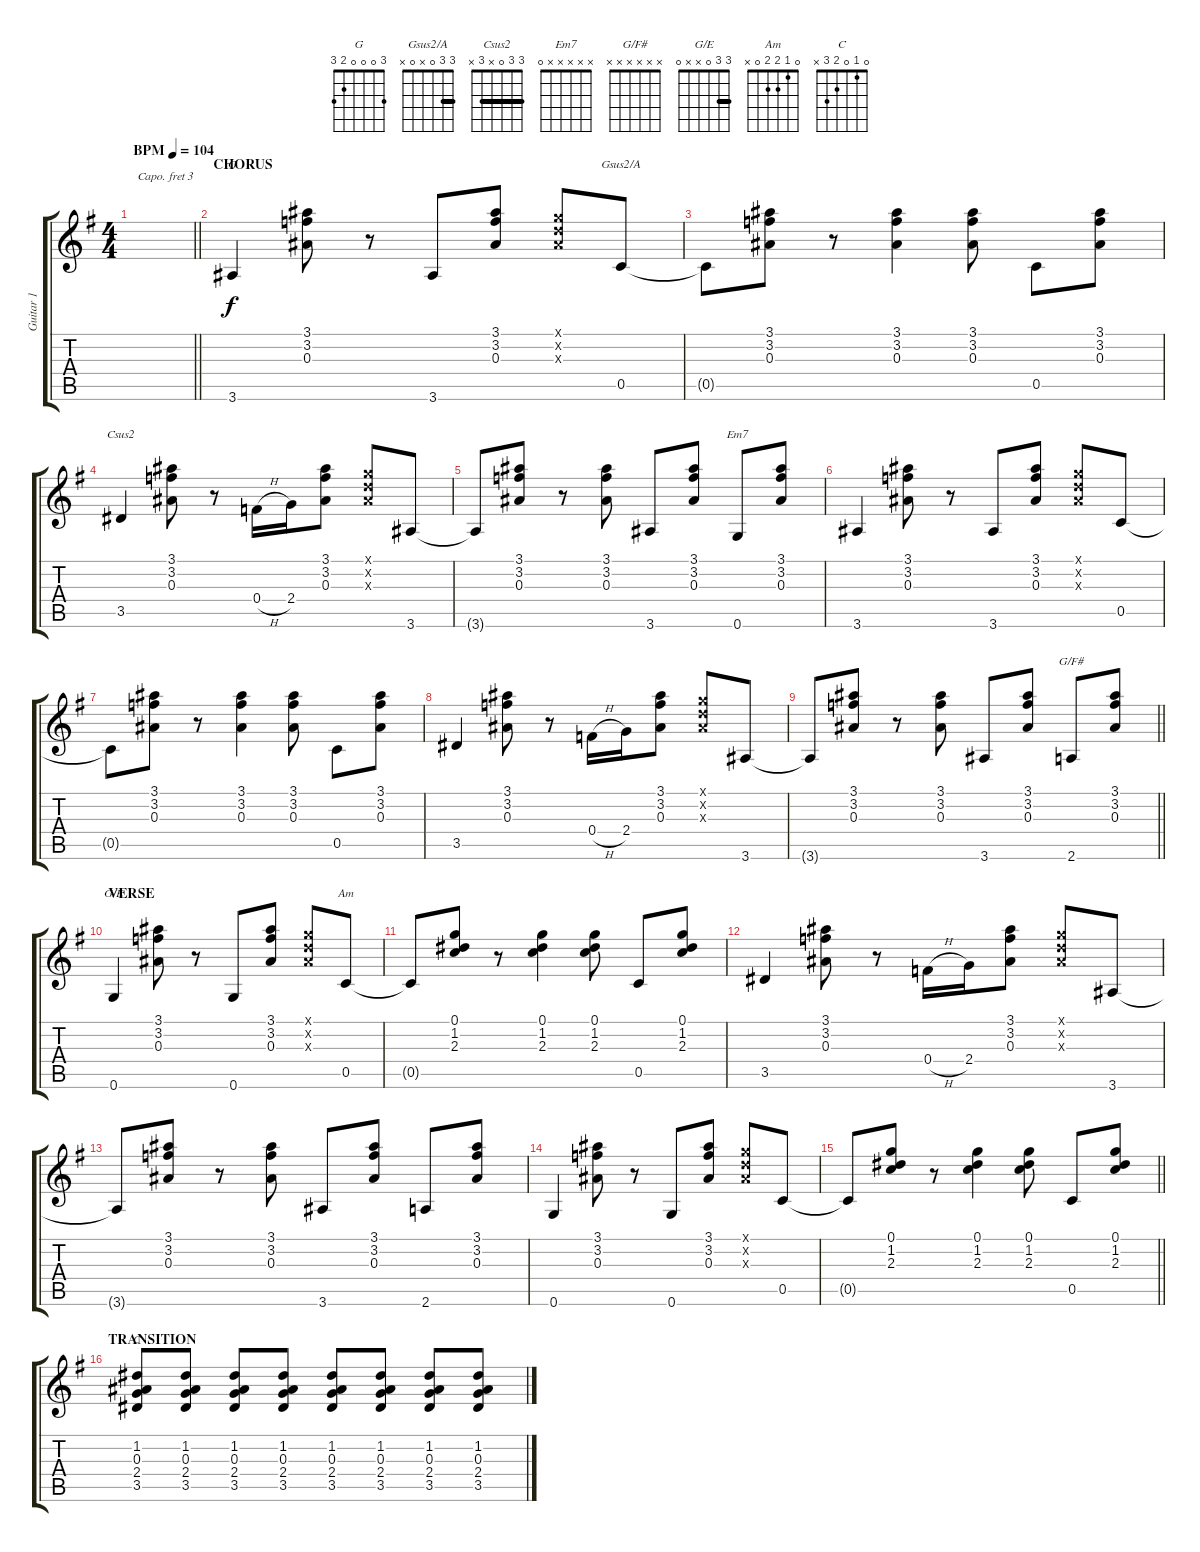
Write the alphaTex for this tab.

\track ("Guitar 1" "Guitar 1") {instrument acousticguitarnylon}
\staff {score tabs}
\capo 3
\tuning (E4 B3 G3 D3 A2 E2) {hide}
\chord ("G" 3 0 0 0 2 3)
\chord ("Gsus2/A" 3 3 0 x 0 x) {barre 3}
\chord ("Csus2" 3 3 0 x 3 x) {barre 3}
\chord ("Em7" x x x x x 0)
\chord ("G/F#" x x x x x x)
\chord ("G/E" 3 3 0 x x 0) {barre 3}
\chord ("Am" 0 1 2 2 0 x)
\chord ("C" 0 1 0 2 3 x)
\ts (4 4)
\tempo (104 "BPM")
\clef g2
\barLineRight lightlight
\ks g
|
\section ("" "CHORUS")
3.6.4{ch "G"} (3.1 3.2 0.3).8 r.8 3.6.8 (3.1 3.2 0.3).8 (0.1{x} 0.2{x} 0.3{x}).8 0.5.8{ch "Gsus2/A"} |
0.5{t}.8 (3.1 3.2 0.3).8 r.8 (3.1 3.2 0.3).4 (3.1 3.2 0.3).8 0.5.8 (3.1 3.2 0.3).8 |
3.5.4{ch "Csus2"} (3.1 3.2 0.3).8 r.8 0.4{h}.16 2.4.16 (3.1 3.2 0.3).8 (0.1{x} 0.2{x} 0.3{x}).8 3.6.8 |
3.6{t}.8 (3.1 3.2 0.3).8 r.8 (3.1 3.2 0.3).8 3.6.8 (3.1 3.2 0.3).8 0.6.8{ch "Em7"} (3.1 3.2 0.3).8 |
3.6.4 (3.1 3.2 0.3).8 r.8 3.6.8 (3.1 3.2 0.3).8 (0.1{x} 0.2{x} 0.3{x}).8 0.5.8 |
0.5{t}.8 (3.1 3.2 0.3).8 r.8 (3.1 3.2 0.3).4 (3.1 3.2 0.3).8 0.5.8 (3.1 3.2 0.3).8 |
3.5.4 (3.1 3.2 0.3).8 r.8 0.4{h}.16 2.4.16 (3.1 3.2 0.3).8 (0.1{x} 0.2{x} 0.3{x}).8 3.6.8 |
\barLineRight lightlight
3.6{t}.8 (3.1 3.2 0.3).8 r.8 (3.1 3.2 0.3).8 3.6.8 (3.1 3.2 0.3).8 2.6.8{ch "G/F#"} (3.1 3.2 0.3).8 |
\section ("" "VERSE")
0.6.4{ch "G/E"} (3.1 3.2 0.3).8 r.8 0.6.8 (3.1 3.2 0.3).8 (0.1{x} 0.2{x} 0.3{x}).8 0.5.8{ch "Am"} |
0.5{t}.8 (0.1 1.2 2.3).8 r.8 (0.1 1.2 2.3).4 (0.1 1.2 2.3).8 0.5.8 (0.1 1.2 2.3).8 |
3.5.4 (3.1 3.2 0.3).8 r.8 0.4{h}.16 2.4.16 (3.1 3.2 0.3).8 (0.1{x} 0.2{x} 0.3{x}).8 3.6.8 |
3.6{t}.8 (3.1 3.2 0.3).8 r.8 (3.1 3.2 0.3).8 3.6.8 (3.1 3.2 0.3).8 2.6.8 (3.1 3.2 0.3).8 |
0.6.4 (3.1 3.2 0.3).8 r.8 0.6.8 (3.1 3.2 0.3).8 (0.1{x} 0.2{x} 0.3{x}).8 0.5.8 |
\barLineRight lightlight
0.5{t}.8 (0.1 1.2 2.3).8 r.8 (0.1 1.2 2.3).4 (0.1 1.2 2.3).8 0.5.8 (0.1 1.2 2.3).8 |
\section ("" "TRANSITION")
(1.2 0.3 2.4 3.5).8{ch "C"} (1.2 0.3 2.4 3.5).8 (1.2 0.3 2.4 3.5).8 (1.2 0.3 2.4 3.5).8 (1.2 0.3 2.4 3.5).8 (1.2 0.3 2.4 3.5).8 (1.2 0.3 2.4 3.5).8 (1.2 0.3 2.4 3.5).8
